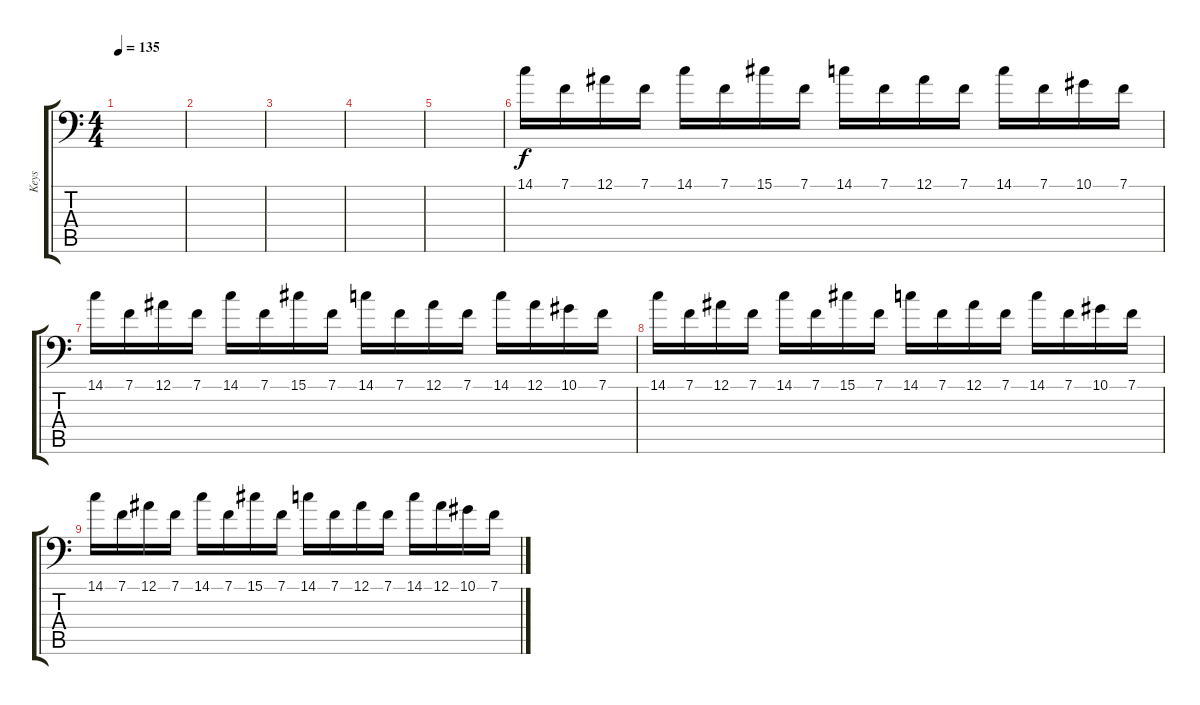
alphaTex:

\track ("Keys" "Keys") {instrument churchorgan}
\staff {score tabs}
\tuning (Bb3 F3 Db3 Ab2 Eb2 Bb1) {hide}
\ts (4 4)
\tempo 135
\clef f4
\ks c
|
|
|
|
|
14.1.16{volume 16} 7.1.16 12.1.16 7.1.16 14.1.16 7.1.16 15.1.16 7.1.16 14.1.16 7.1.16 12.1.16 7.1.16 14.1.16 7.1.16 10.1.16 7.1.16 |
14.1.16 7.1.16 12.1.16 7.1.16 14.1.16 7.1.16 15.1.16 7.1.16 14.1.16 7.1.16 12.1.16 7.1.16 14.1.16 12.1.16 10.1.16 7.1.16 |
14.1.16 7.1.16 12.1.16 7.1.16 14.1.16 7.1.16 15.1.16 7.1.16 14.1.16 7.1.16 12.1.16 7.1.16 14.1.16 7.1.16 10.1.16 7.1.16 |
14.1.16 7.1.16 12.1.16 7.1.16 14.1.16 7.1.16 15.1.16 7.1.16 14.1.16 7.1.16 12.1.16 7.1.16 14.1.16 12.1.16 10.1.16 7.1.16
